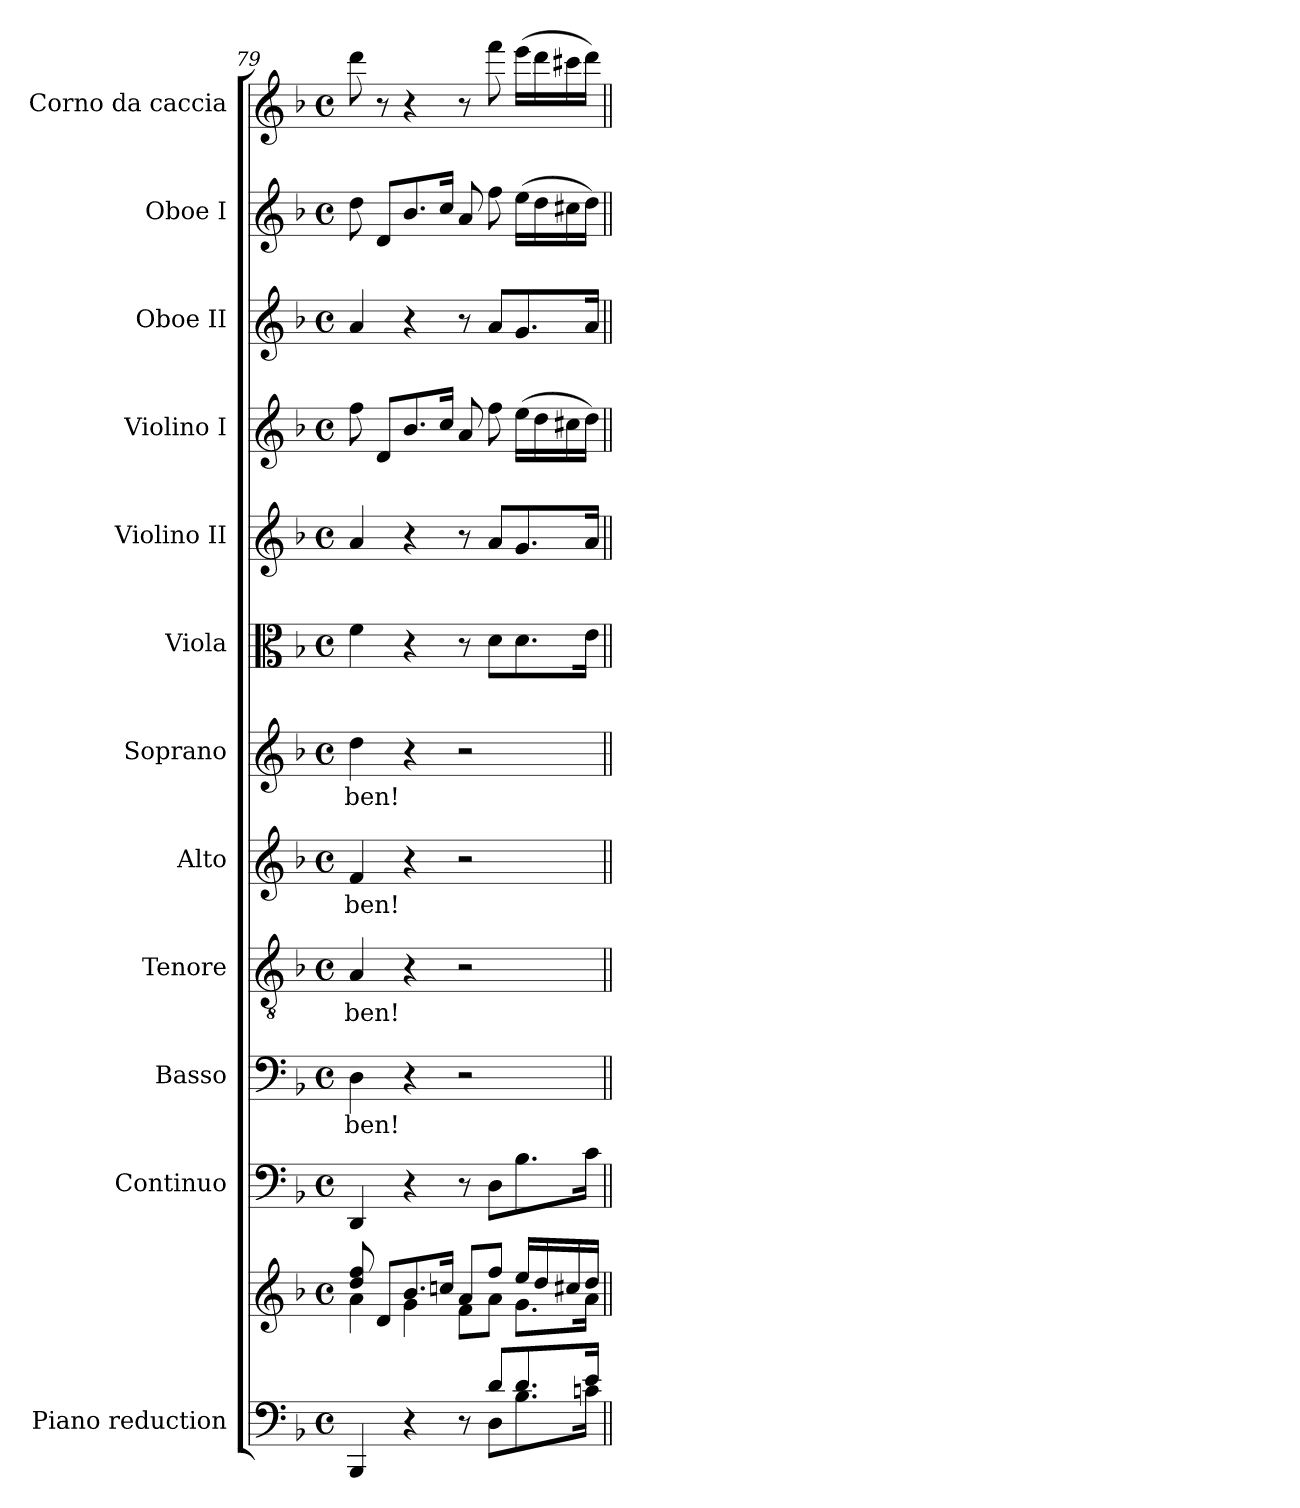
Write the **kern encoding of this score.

**kern	**kern	**kern	**kern	**text	**kern	**text	**kern	**text	**kern	**text	**kern	**kern	**kern	**kern	**kern	**kern
*part12	*part12	*part11	*part10	*part10	*part9	*part9	*part8	*part8	*part7	*part7	*part6	*part5	*part4	*part3	*part2	*part1
*staff13	*staff12	*staff11	*staff10	*staff10	*staff9	*staff9	*staff8	*staff8	*staff7	*staff7	*staff6	*staff5	*staff4	*staff3	*staff2	*staff1
*I"Piano reduction	*	*I"Continuo	*I"Basso	*	*I"Tenore	*	*I"Alto	*	*I"Soprano	*	*I"Viola	*I"Violino II	*I"Violino I	*I"Oboe II	*I"Oboe I	*I"Corno da caccia
*I'Pno	*	*	*	*	*	*	*	*	*	*	*I'Vla	*I'Vln	*I'Vln	*I'Ob	*I'Ob	*
*clefF4	*clefG2	*clefF4	*clefF4	*	*clefGv2	*	*clefG2	*	*clefG2	*	*clefC3	*clefG2	*clefG2	*clefG2	*clefG2	*clefG2
*	*	*	*	*	*	*	*	*	*	*	*	*	*	*	*	*ITrd7c12
*k[b-]	*k[b-]	*k[b-]	*k[b-]	*	*k[b-]	*	*k[b-]	*	*k[b-]	*	*k[b-]	*k[b-]	*k[b-]	*k[b-]	*k[b-]	*k[b-]
*M4/4	*M4/4	*M4/4	*M4/4	*	*M4/4	*	*M4/4	*	*M4/4	*	*M4/4	*M4/4	*M4/4	*M4/4	*M4/4	*M4/4
*met(c)	*met(c)	*met(c)	*met(c)	*	*met(c)	*	*met(c)	*	*met(c)	*	*met(c)	*met(c)	*met(c)	*met(c)	*met(c)	*met(c)
=79	=79	=79	=79	=79	=79	=79	=79	=79	=79	=79	=79	=79	=79	=79	=79	=79
*^	*^	*	*	*	*	*	*	*	*	*	*	*	*	*	*	*
!	!	!	!	!	!	!LO:LY:b	!	!LO:LY:b	!	!LO:LY:b	!	!LO:LY:b	!	!	!	!	!	!
4BBB-/	4ryy	8dd/ 8ff/	4a\	4DD/	4D\	-ben!	4A/	-ben!	4f/	-ben!	4dd\	-ben!	4f\	4a/	8ff\	4a/	8dd\	8dd\
.	.	8d/L	.	.	.	.	.	.	.	.	.	.	.	.	8d/L	.	8d/L	8r
4r	4ryy	8.b-/	4g\	4r	4r	.	4r	.	4r	.	4r	.	4r	4r	8.b-/	4r	8.b-/	4r
.	.	16ccn/Jk	.	.	.	.	.	.	.	.	.	.	.	.	16cc/Jk	.	16cc/Jk	.
8r	8ryy	8a/L	8f\L	8r	2r	.	2r	.	2r	.	2r	.	8r	8r	8a/	8r	8a/	8r
8d/L	8D\L	8ff/J	8a\J	8D\L	.	.	.	.	.	.	.	.	8d\L	8a/L	8ff\	8a/L	8ff\	8ff\
8.d/	8.B-\	16ee/LL	8.g\L	8.B-\	.	.	.	.	.	.	.	.	8.d\	8.g/	(16ee\LL	8.g/	(16ee\LL	(16ee\LL
.	.	16dd/	.	.	.	.	.	.	.	.	.	.	.	.	16dd\	.	16dd\	16dd\
.	.	16cc#X/	.	.	.	.	.	.	.	.	.	.	.	.	16cc#X\	.	16cc#X\	16cc#X\
16e/Jk	16cn\Jk	16dd/JJ	16a\Jk	16c\Jk	.	.	.	.	.	.	.	.	16e\Jk	16a/Jk	16dd\JJ)	16a/Jk	16dd\JJ)	16dd\JJ)
*v	*v	*	*	*	*	*	*	*	*	*	*	*	*	*	*	*	*	*
*	*v	*v	*	*	*	*	*	*	*	*	*	*	*	*	*	*	*
=||	=||	=||	=||	=||	=||	=||	=||	=||	=||	=||	=||	=||	=||	=||	=||	=||
*-	*-	*-	*-	*-	*-	*-	*-	*-	*-	*-	*-	*-	*-	*-	*-	*-
